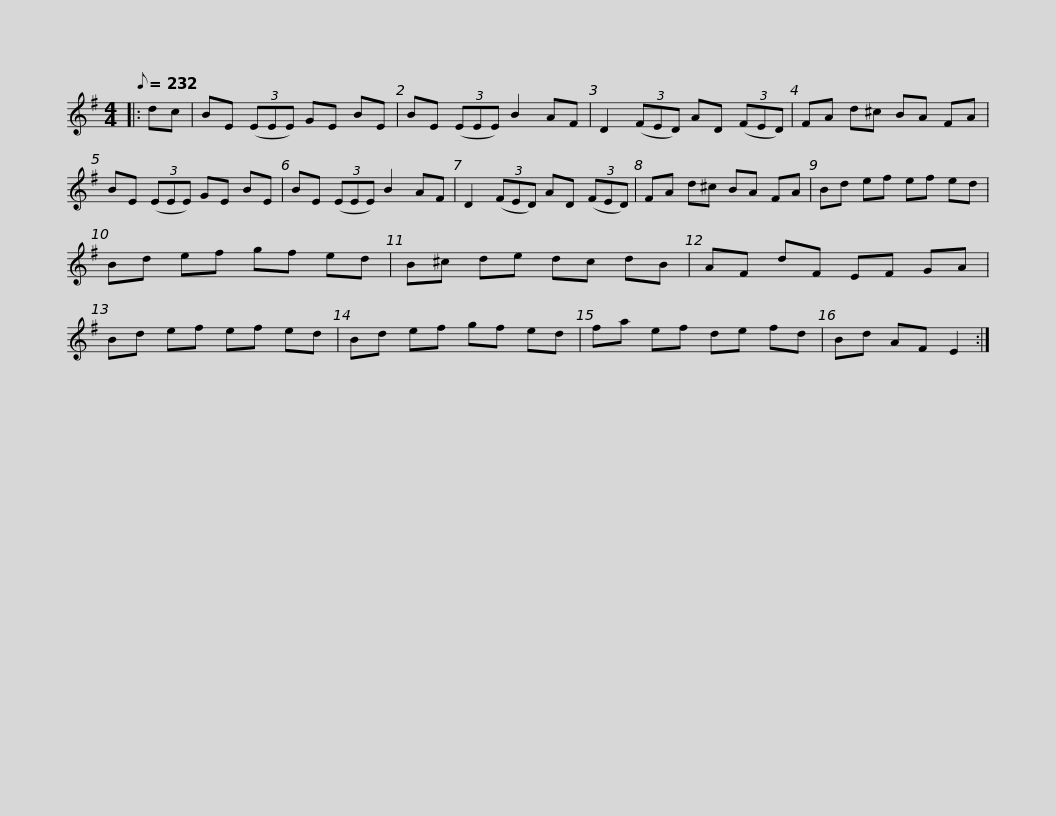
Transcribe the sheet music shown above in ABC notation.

X:1
L:1/8
Q:1/8=232
M:4/4
I:linebreak $
K:Emin
V:1 treble
V:1
|: dc | BE (3(EEE) GE BE | BE (3(EEE) B2 AF | D2 (3(FED) AD (3(FED) | FA d^c BA FA |$ %5
 BE (3(EEE) GE BE | BE (3(EEE) B2 AF | D2 (3(FED) AD (3(FED) | FA d^c BA FA | Bd ef ef ed |$ %10
 Bd ef gf ed | B^c de dc dB | AF dF EF GA | Bd ef ef ed | Bd ef gf ed |$ %15
 fa ef de fd | Bd AF E2 :| %17
